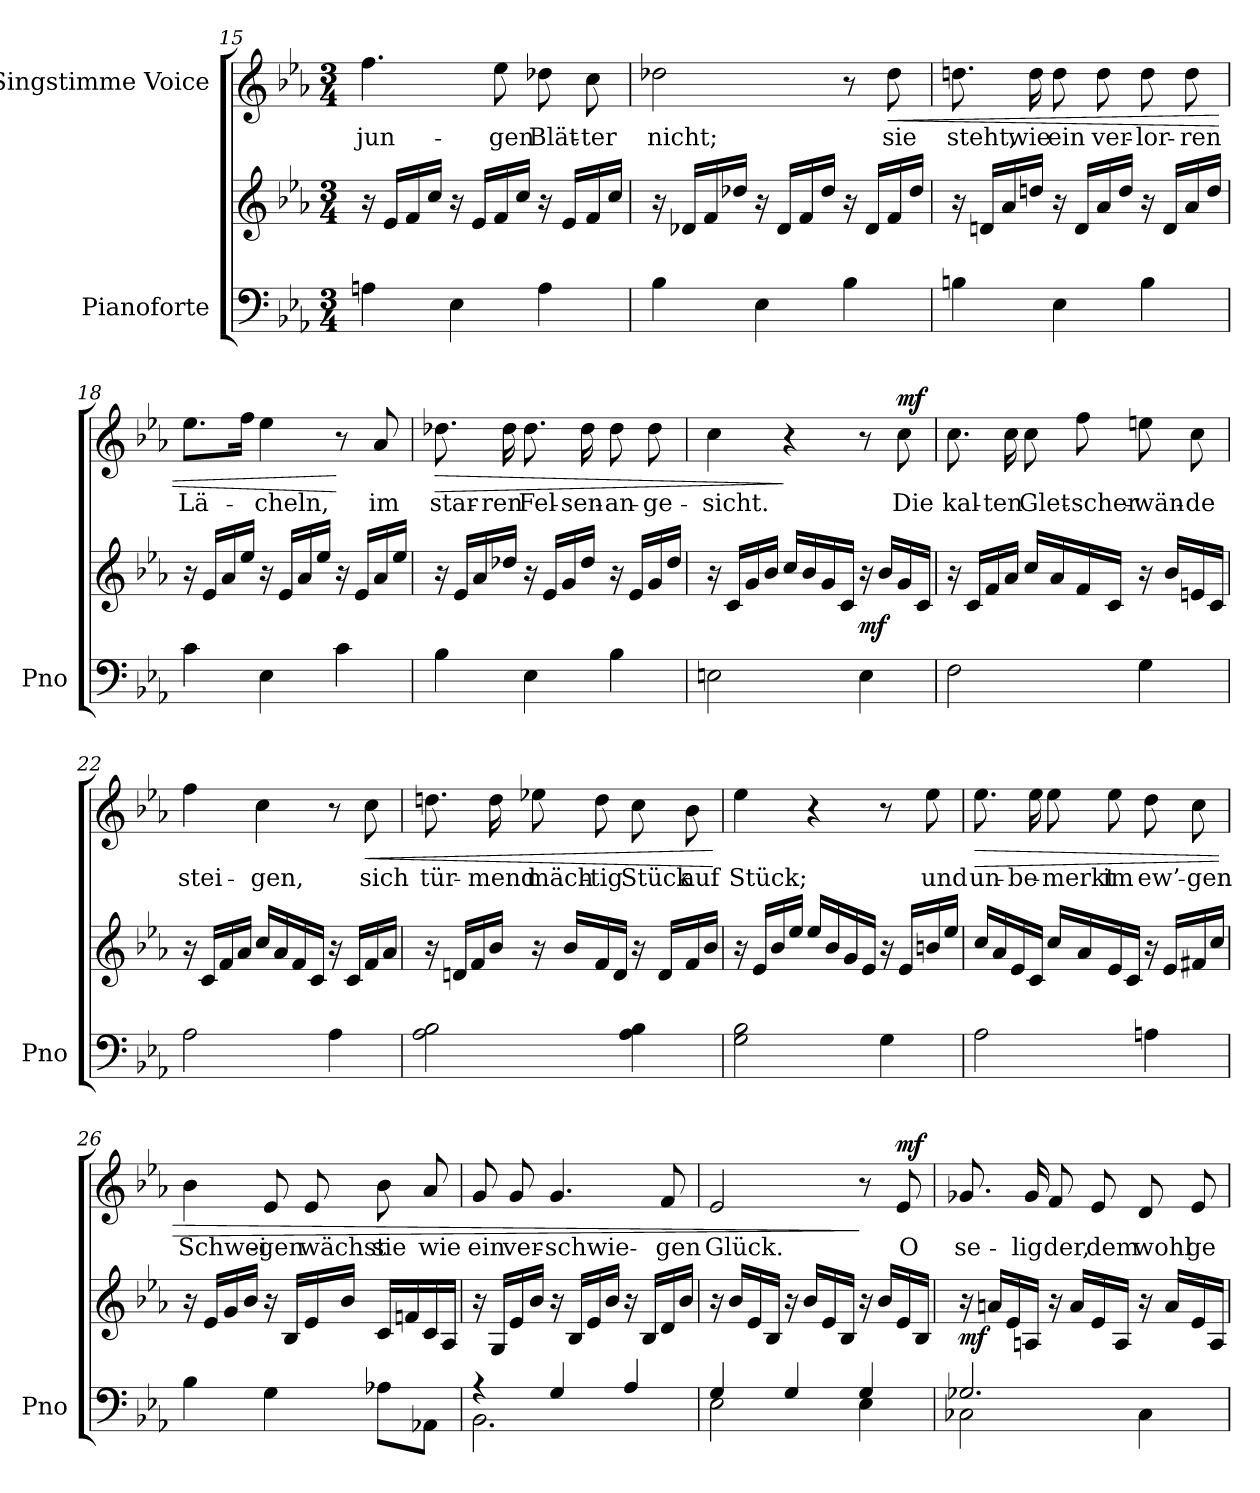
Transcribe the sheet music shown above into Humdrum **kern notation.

**kern	**kern	**dynam	**kern	**text	**dynam
*part2	*part2	*part2	*part1	*part1	*part1
*staff3	*staff2	*staff2/3	*staff1	*staff1	*staff1
*I"Pianoforte	*	*	*I"Singstimme Voice	*	*
*I'Pno	*	*	*	*	*
*clefF4	*clefG2	*	*clefG2	*	*
*k[b-e-a-]	*k[b-e-a-]	*	*k[b-e-a-]	*	*
*M3/4	*M3/4	*	*M3/4	*	*
=15	=15	=15	=15	=15	=15
4An\	16r	.	4.ff\	jun-	.
.	16e-/LL	.	.	.	.
.	16f/	.	.	.	.
.	16cc/JJ	.	.	.	.
4E-\	16r	.	.	.	.
.	16e-/LL	.	.	.	.
.	16f/	.	8ee-\	-gen	.
.	16cc/JJ	.	.	.	.
4A\	16r	.	8dd-X\	Blät-	.
.	16e-/LL	.	.	.	.
.	16f/	.	8cc\	-ter	.
.	16cc/JJ	.	.	.	.
=16	=16	=16	=16	=16	=16
4B-\	16r	.	2dd-X\	nicht;	.
.	16d-X/LL	.	.	.	.
.	16f/	.	.	.	.
.	16dd-X/JJ	.	.	.	.
4E-\	16r	.	.	.	.
.	16d-/LL	.	.	.	.
.	16f/	.	.	.	.
.	16dd-/JJ	.	.	.	.
4B-\	16r	.	8r	.	.
.	16d-/LL	.	.	.	.
!	!	!	!	!	!LO:HP:b
.	16f/	.	8dd-\	sie	<
.	16dd-/JJ	.	.	.	.
=17	=17	=17	=17	=17	=17
4Bn\	16r	.	8.ddn\	steht,	.
.	16dn/LL	.	.	.	.
.	16a-/	.	.	.	.
.	16ddn/JJ	.	16dd\	wie	.
4E-\	16r	.	8dd\	ein	.
.	16d/LL	.	.	.	.
.	16a-/	.	8dd\	ver-	.
.	16dd/JJ	.	.	.	.
4B\	16r	.	8dd\	-lor-	.
.	16d/LL	.	.	.	.
.	16a-/	.	8dd\	-ren	.
.	16dd/JJ	.	.	.	.
=18	=18	=18	=18	=18	=18
4c\	16r	.	8.ee-\L	Lä-	.
.	16e-/LL	.	.	.	.
.	16a-/	.	.	.	.
.	16ee-/JJ	.	16ff\Jk	.	.
4E-\	16r	.	4ee-\	-cheln,	.
.	16e-/LL	.	.	.	.
.	16a-/	.	.	.	.
.	16ee-/JJ	.	.	.	.
4c\	16r	.	8r	.	[
.	16e-/LL	.	.	.	.
.	16a-/	.	8a-/	im	.
.	16ee-/JJ	.	.	.	.
=19	=19	=19	=19	=19	=19
!	!	!	!	!	!LO:HP:b
4B-\	16r	.	8.dd-X\	star-	>
.	16e-/LL	.	.	.	.
.	16a-/	.	.	.	.
.	16dd-X/JJ	.	16dd-\	-ren	.
4E-\	16r	.	8.dd-\	Fel-	.
.	16e-/LL	.	.	.	.
.	16g/	.	.	.	.
.	16dd-/JJ	.	16dd-\	-sen-	.
4B-\	16r	.	8dd-\	-an-	.
.	16e-/LL	.	.	.	.
.	16g/	.	8dd-\	-ge-	.
.	16dd-/JJ	.	.	.	.
=20	=20	=20	=20	=20	=20
2En\	16r	.	4cc\	-sicht.	.
.	16c/LL	.	.	.	.
.	16g/	.	.	.	.
.	16b-/JJ	.	.	.	.
.	16cc/LL	.	4r	.	]
.	16b-/	.	.	.	.
.	16g/	.	.	.	.
.	16c/JJ	.	.	.	.
!	!	!LO:DY:b	!	!	!
4E\	16r	mf	8r	.	.
.	16b-/LL	.	.	.	.
!	!	!	!	!	!LO:DY:a
.	16g/	.	8cc\	Die	mf
.	16c/JJ	.	.	.	.
=21	=21	=21	=21	=21	=21
2F\	16r	.	8.cc\	kal-	.
.	16c/LL	.	.	.	.
.	16f/	.	.	.	.
.	16a-/JJ	.	16cc\	-ten	.
.	16cc/LL	.	8cc\	Glet-	.
.	16a-/	.	.	.	.
.	16f/	.	8ff\	-scher-	.
.	16c/JJ	.	.	.	.
4G\	16r	.	8een\	-wän-	.
.	16b-/LL	.	.	.	.
.	16en/	.	8cc\	-de	.
.	16c/JJ	.	.	.	.
=22	=22	=22	=22	=22	=22
2A-\	16r	.	4ff\	stei-	.
.	16c/LL	.	.	.	.
.	16f/	.	.	.	.
.	16a-/JJ	.	.	.	.
.	16cc/LL	.	4cc\	-gen,	.
.	16a-/	.	.	.	.
.	16f/	.	.	.	.
.	16c/JJ	.	.	.	.
4A-\	16r	.	8r	.	.
.	16c/LL	.	.	.	.
!	!	!	!	!	!LO:HP:b
.	16f/	.	8cc\	sich	<
.	16a-/JJ	.	.	.	.
=23	=23	=23	=23	=23	=23
2A-\ 2B-\	16r	.	8.ddn\	tür-	.
.	16dn/LL	.	.	.	.
.	16f/	.	.	.	.
.	16b-/JJ	.	16dd\	-mend	.
.	16r	.	8ee-X\	mäch-	.
.	16b-/LL	.	.	.	.
.	16f/	.	8dd\	-tig	.
.	16d/JJ	.	.	.	.
4A-\ 4B-\	16r	.	8cc\	Stück	.
.	16d/LL	.	.	.	.
.	16f/	.	8b-\	auf	.
.	16b-/JJ	.	.	.	.
.	.	.	.	.	[
=24	=24	=24	=24	=24	=24
2G\ 2B-\	16r	.	4ee-\	Stück;	.
.	16e-/LL	.	.	.	.
.	16b-/	.	.	.	.
.	16ee-/JJ	.	.	.	.
.	16ee-/LL	.	4r	.	.
.	16b-/	.	.	.	.
.	16g/	.	.	.	.
.	16e-/JJ	.	.	.	.
4G\	16r	.	8r	.	.
.	16e-/LL	.	.	.	.
.	16bn/	.	8ee-\	und	.
.	16ee-/JJ	.	.	.	.
=25	=25	=25	=25	=25	=25
!	!	!	!	!	!LO:HP:b
2A-\	16cc/LL	.	8.ee-\	un-	>
.	16a-/	.	.	.	.
.	16e-/	.	.	.	.
.	16c/JJ	.	16ee-\	-be-	.
.	16cc/LL	.	8ee-\	-merkt	.
.	16a-/	.	.	.	.
.	16e-/	.	8ee-\	im	.
.	16c/JJ	.	.	.	.
4An\	16r	.	8dd\	ew’-	.
.	16e-/LL	.	.	.	.
.	16f#X/	.	8cc\	-gen	.
.	16cc/JJ	.	.	.	.
=26	=26	=26	=26	=26	=26
4B-\	16r	.	4b-\	Schwei-	.
.	16e-/LL	.	.	.	.
.	16g/	.	.	.	.
.	16b-/JJ	.	.	.	.
4G\	16r	.	8e-/	-gen	.
.	16B-/LL	.	.	.	.
.	16e-/	.	8e-/	wächst	.
.	16b-/JJ	.	.	.	.
8A-X\L	16c/LL	.	8b-\	sie	.
.	16fn/	.	.	.	.
8AA-X\J	16c/	.	8a-/	wie	.
.	16A-/JJ	.	.	.	.
=27	=27	=27	=27	=27	=27
*^	*	*	*	*	*
4r	2.BB-\	16r	.	8g/	ein	.
.	.	16G/LL	.	.	.	.
.	.	16e-/	.	8g/	ver-	.
.	.	16b-/JJ	.	.	.	.
4G/	.	16r	.	4.g/	-schwie-	.
.	.	16B-/LL	.	.	.	.
.	.	16e-/	.	.	.	.
.	.	16b-/JJ	.	.	.	.
4A-/	.	16r	.	.	.	.
.	.	16B-/LL	.	.	.	.
.	.	16d/	.	8f/	-gen	.
.	.	16b-/JJ	.	.	.	.
=28	=28	=28	=28	=28	=28	=28
4G/	2E-\	16r	.	2e-/	Glück.	.
.	.	16b-/LL	.	.	.	.
.	.	16e-/	.	.	.	.
.	.	16B-/JJ	.	.	.	.
4G/	.	16r	.	.	.	.
.	.	16b-/LL	.	.	.	.
.	.	16e-/	.	.	.	.
.	.	16B-/JJ	.	.	.	.
4G/	4E-\	16r	.	8r	.	]
.	.	16b-/LL	.	.	.	.
!	!	!	!	!	!	!LO:DY:a
.	.	16e-/	.	8e-/	O	mf
.	.	16B-/JJ	.	.	.	.
=29	=29	=29	=29	=29	=29	=29
!	!	!	!LO:DY:b	!	!	!
2.G-X/	2C-X\	16r	mf	8.g-X/	se-	.
.	.	16an/LL	.	.	.	.
.	.	16e-/	.	.	.	.
.	.	16An/JJ	.	16g-/	-lig	.
.	.	16r	.	8f/	der,	.
.	.	16a/LL	.	.	.	.
.	.	16e-/	.	8e-/	dem	.
.	.	16A/JJ	.	.	.	.
.	4C-\	16r	.	8d/	wohl	.
.	.	16a/LL	.	.	.	.
.	.	16e-/	.	8e-/	ge-	.
.	.	16A/JJ	.	.	.	.
*v	*v	*	*	*	*	*
=	=	=	=	=	=
*-	*-	*-	*-	*-	*-
